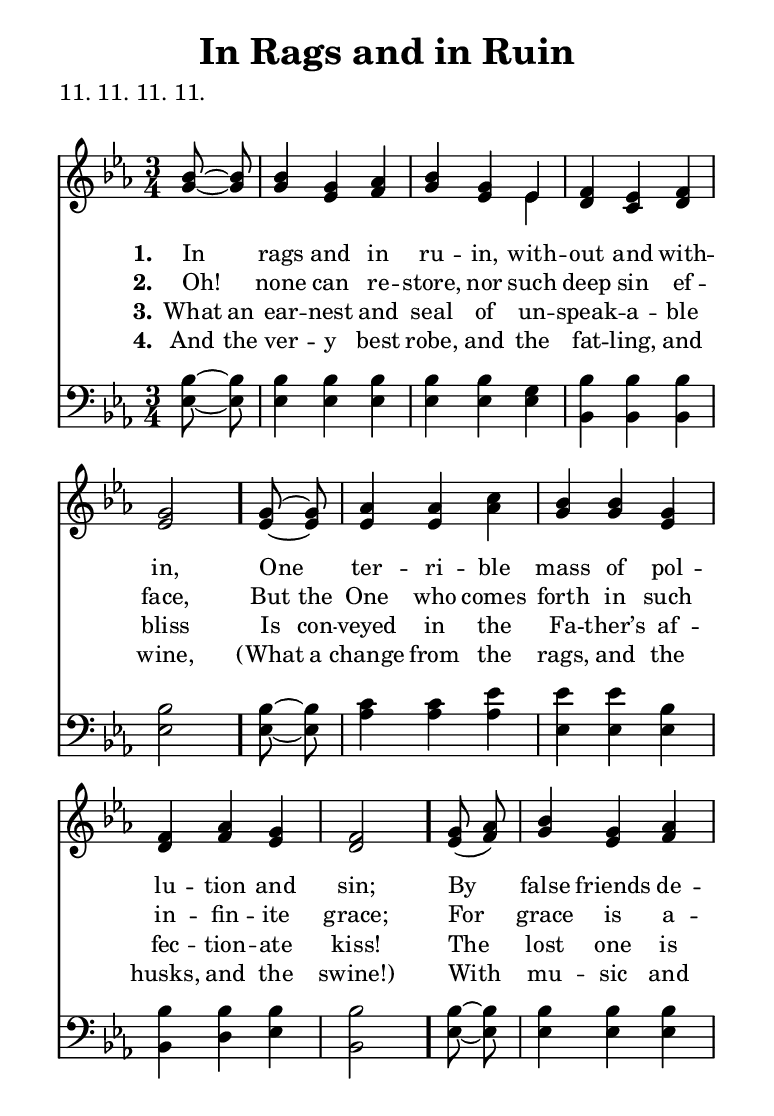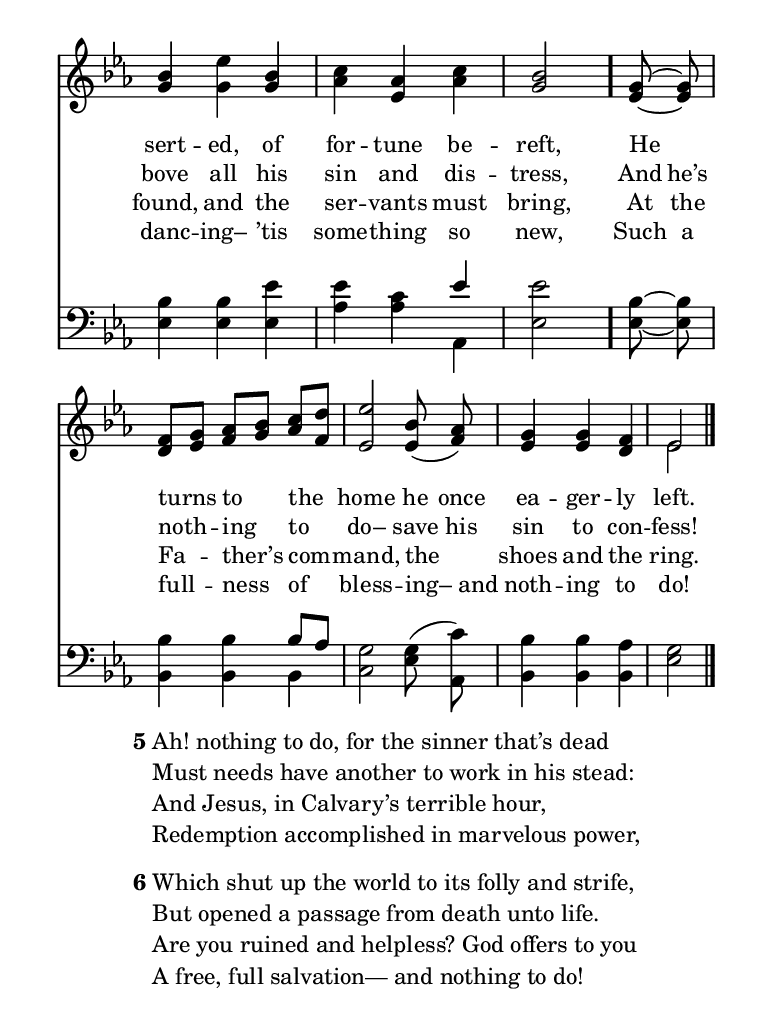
\include "common/global.ily"
\paper {
  \include "common/paper.ily"
  ragged-bottom = ##t
  ragged-last-bottom = ##t
  page-count = ##f
  % decrease system-to-system padding to fit onto page with next score
  system-system-spacing.padding = 2
  system-system-spacing.basic-distance = 2
}

\header{
  %gospel
  hymnnumber = "26"
  title = "In Rags and in Ruin"
  tunename = "Comfort"
  meter = "11. 11. 11. 11."
  poet = ""
  composer = ""
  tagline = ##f
}

% for fermata in MIDI
ta = { \tempo 4=90 }
tb = { \tempo 4=45 }

patternAA = { c8 ~ c8 | c4 c4 c4 | c4 c4 c4 | c4 c4 c4 | c2 }
patternAB = { c8( c8) | c4 c4 c4 | c4 c4 c4 | c4 c4 c4 | c2 }

patternBA = { c8 ~ c8 | c8[ c8] c8[ c8] c8[ c8] | c2 c8( c8) | c4 c4 c4 | c2 }
patternBB = { c8 ~ c8 | c4      c4      c8[ c8] | c2 c8( c8) | c4 c4 c4 | c2 }
patternBC = { c8 ~ c8 | c4      c4      c4      | c2 c8( c8) | c4 c4 c4 | c2 }

global = {
  \include "common/overrides.ily"
  \override Staff.TimeSignature.style = #'numbered
  \time 3/4
  \override Score.MetronomeMark.transparent = ##t % hide all fermata changes too
  \ta
  \key ees \major
  \partial 4
  \autoBeamOff
}

notesSoprano = {
\global
\relative c'' {

  \changePitch \patternAA { bes bes | bes g aes       | bes g ees   | f ees f | g   }
  \changePitch \patternAA { g g     | aes aes c       | bes bes g   | f aes g | f   }
  \changePitch \patternAB { g aes   | bes g aes       | bes ees bes | c aes c | bes }
  \changePitch \patternBA { g g     | f g aes bes c d | ees bes aes | g g f   | ees }

  \bar "|."

}
}

notesAlto = {
\global
\relative e' {

  \changePitch \patternAA { g g     | g ees f         | g ees ees | d c d       | ees }
  \changePitch \patternAA { ees ees | ees ees aes     | g g ees   | d f ees     | d   }
  \changePitch \patternAB { ees f   | g ees f         | g g g     | aes ees aes | g   }
  \changePitch \patternBA { ees ees | d ees f g aes f | ees ees f | ees ees d   | ees }

}
}

notesTenor = {
\global
\relative a {

  \changePitch \patternAA { bes bes | bes bes bes     | bes bes g   | bes bes bes | bes }
  \changePitch \patternAA { bes bes | c c ees         | ees ees bes | bes bes bes | bes }
  \changePitch \patternAA { bes bes | bes bes bes     | bes bes ees | ees c ees   | ees }
  \changePitch \patternBB { bes bes | bes bes bes aes | g g c       | bes bes aes | g   }

}
}

notesBass = {
\global
\relative f {

  \changePitch \patternAA { ees ees | ees ees ees | ees ees ees | bes bes bes  | ees  }
  \changePitch \patternAA { ees ees | aes aes aes | ees ees ees | bes d ees    | bes  }
  \changePitch \patternAA { ees ees | ees ees ees | ees ees ees | aes aes aes, | ees' }
  \changePitch \patternBC { ees ees | bes bes bes | c ees aes,  | bes bes bes  | ees  }

}
}

wordsA = \lyricmode {
\set stanza = "1."

In rags and in ru -- in, with -- out and with -- in, \bar "."
One ter -- ri -- ble mass of pol -- lu -- tion and sin; \bar "."
By false friends de -- sert -- ed, of for -- tune be -- reft, \bar "."
He turns to the home { \mon } he once { \moff } ea -- ger -- ly left. \bar "."

}

wordsB = \lyricmode {
\set stanza = "2."

Oh! none can re -- store, nor such deep sin ef -- face,
{ \mon } But the { \moff } One who comes forth in such in -- fin -- ite grace;
For grace is a -- bove all his sin and dis -- tress,
{ \mon } And he’s { \moff } noth -- ing to do– { \mon } save his { \moff } sin to con -- fess!

}

wordsC = \lyricmode {
\set stanza = "3."

{ \mon } What an { \moff } ear -- nest and seal of un -- speak -- a -- ble bliss
{ \mon } Is con -- veyed { \moff } in the Fa -- ther’s af -- fec -- tion -- ate kiss!
The lost one is found, and the ser -- vants must bring,
{ \mon } At the { \moff } Fa -- ther’s com -- mand, the shoes and the ring.

}

wordsD = \lyricmode {
\set stanza = "4."

{ \mon } And the { \moff } ver -- y best robe, and the fat -- ling, and wine,
{ \mon } (What a { \moff } change from the rags, and the husks, and the swine!)
With mu -- sic and danc -- ing– ’tis some -- thing so new,
{ \mon } Such a { \moff } full -- ness of bless -- ing– and noth -- ing to do!

}

wordsE = \markuplist {

\line { Ah! nothing to do, for the sinner that’s dead }
\line { Must needs have another to work in his stead: }
\line { And Jesus, in Calvary’s terrible hour,        }
\line { Redemption accomplished in marvelous power,   }

}

wordsF = \markuplist {

\line { Which shut up the world to its folly and strife, }
\line { But opened a passage from death unto life.       }
\line { Are you ruined and helpless? God offers to you   }
\line { A free, full salvation— and nothing to do!       }

}

\score {
  \context ChoirStaff <<
    \context Staff = upper <<
      \set Staff.autoBeaming = ##f
      \set ChoirStaff.systemStartDelimiter = #'SystemStartBar
      \set ChoirStaff.printPartCombineTexts = ##f
      \partcombine #'(2 . 9) \notesSoprano \notesAlto
      \context NullVoice = sopranos { \voiceOne << \notesSoprano >> }
      \context NullVoice = altos { \voiceTwo << \notesAlto >> }
      \context Lyrics = one   \lyricsto sopranos \wordsA
      \context Lyrics = two   \lyricsto sopranos \wordsB
      \context Lyrics = three \lyricsto sopranos \wordsC
      \context Lyrics = four  \lyricsto sopranos \wordsD
    >>
    \context Staff = men <<
      \set Staff.autoBeaming = ##f
      \clef bass
      \set ChoirStaff.printPartCombineTexts = ##f
      \partcombine #'(2 . 9) \notesTenor \notesBass
      \context NullVoice = tenors { \voiceOne << \notesTenor >> }
      \context NullVoice = basses { \voiceTwo << \notesBass >> }
    >>
  >>
  \layout {
    \include "common/layout.ily"
  }
  \midi{
    \include "common/midi.ily"
  }
}

\markup { \raise #4 \fill-line { \column {
  \line{ \bold 5 \column { \wordsE } } \combine \null \vspace #0.4
  \line{ \bold 6 \column { \wordsF } }
} } }

\version "2.19.49"  % necessary for upgrading to future LilyPond versions.

% vi:set et ts=2 sw=2 ai nocindent syntax=lilypond:
